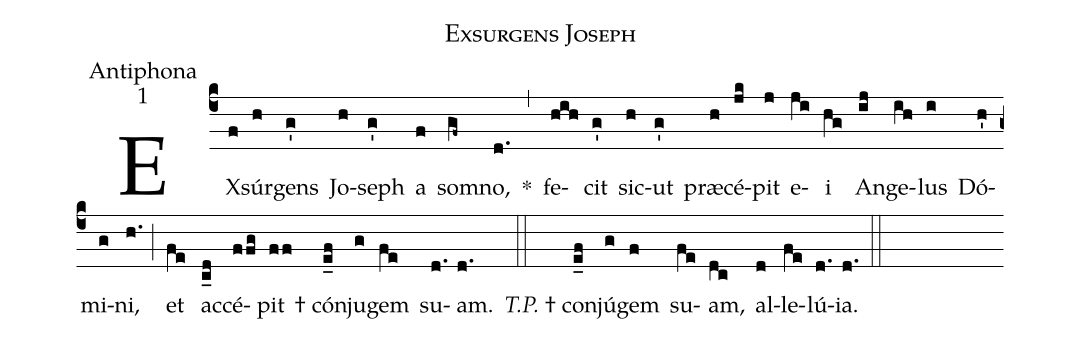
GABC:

name:Exsurgens Joseph;
office-part:Antiphona;
mode:1;
%%
(c4) EX(f)súr(h)gens(g') Jo(h)seph(g') a(f) som(gf~)no,(d.) *(,) fe(hih)cit(g') sic(h)ut(g') præ(h)cé(jk)pit(j) e(ji)i(hg) An(ij)ge(ih)lus(i) Dó(h')mi(g)ni,(h.) (;) et(fe) ac(c_d)cé(ffg)pit(ff) † cón(e_f)ju(g)gem(fe) su(d.)am.(d.) (::) <i>T.P.</i> † con(e_f)jú(g)gem(f) su(fe)am,(dc) al(d)le(fe)lú(d.)ia.(d.) (::)
